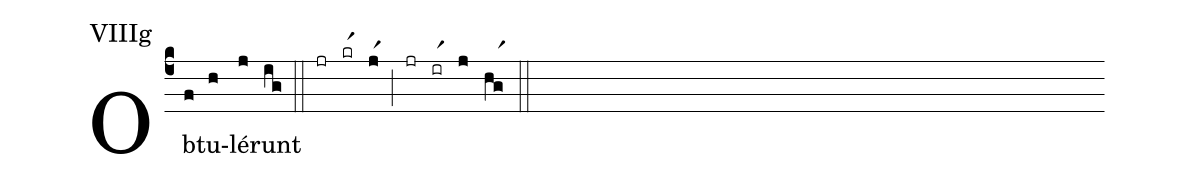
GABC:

annotation: VIIIg;
%%
(c4) Ob(f)tu(h)lé(j)runt(ig) (::) (jr)(krr1)(jr1)(;)(jr)(irr1)(j)(hgr1)(::)
